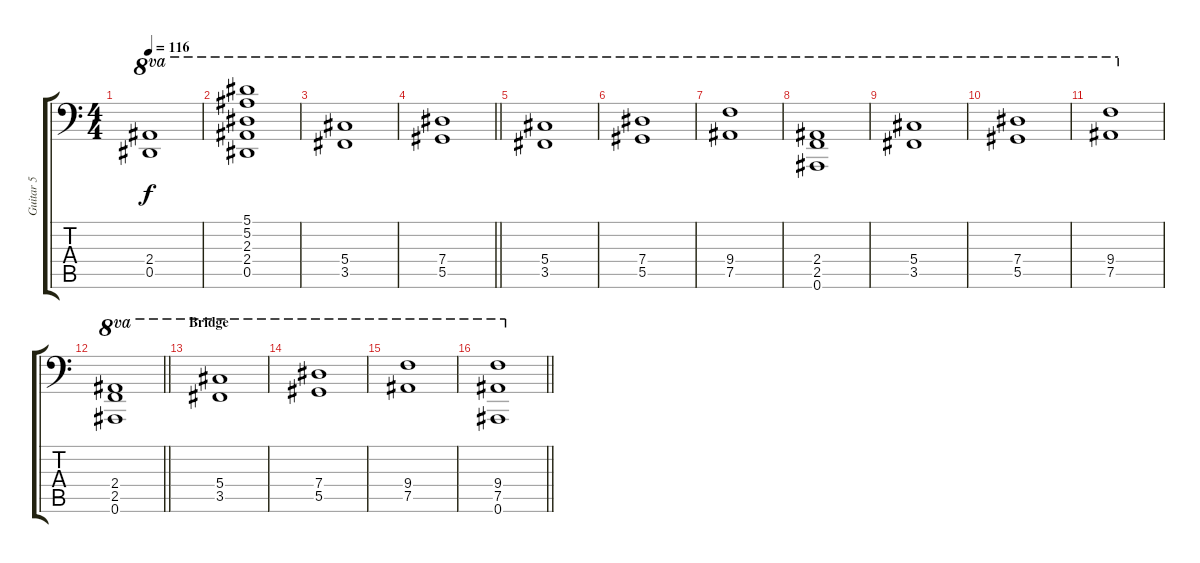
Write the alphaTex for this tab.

\track ("Guitar 5" "Guitar 5") {instrument distortionguitar}
\staff {score tabs}
\tuning (Bb3 F3 Db3 Ab2 Eb2 Bb1) {hide}
\ts (4 4)
\tempo 116
\clef f4
\ks c
(2.4 0.5).1{ot 8va dy f} |
(5.1 5.2 2.3 2.4 0.5).1{ot 8va} |
(5.4 3.5).1{ot 8va} |
\barLineRight lightlight
(7.4 5.5).1{ot 8va} |
(5.4 3.5).1{ot 8va} |
(7.4 5.5).1{ot 8va} |
(9.4 7.5).1{ot 8va} |
(2.4 2.5 0.6).1{ot 8va} |
(5.4 3.5).1{ot 8va} |
(7.4 5.5).1{ot 8va} |
(9.4 7.5).1{ot 8va} |
\barLineRight lightlight
(2.4 2.5 0.6).1{ot 8va} |
\section ("" "Bridge")
(5.4 3.5).1{ot 8va} |
(7.4 5.5).1{ot 8va} |
(9.4 7.5).1{ot 8va} |
\barLineRight lightlight
(9.4 7.5 0.6).1{ot 8va}
